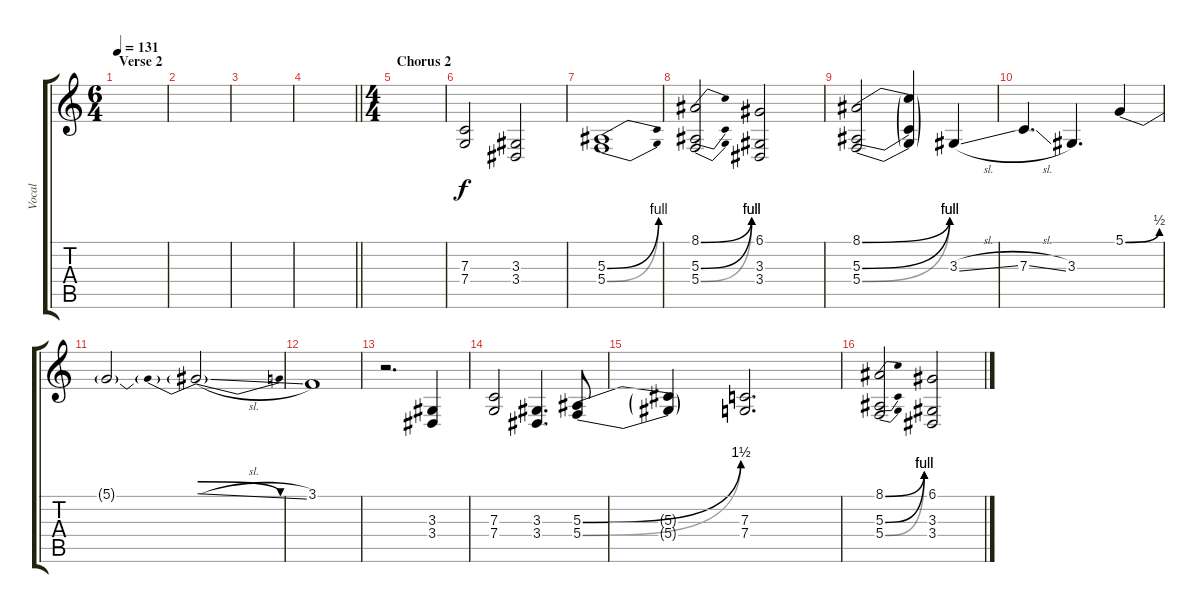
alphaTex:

\track ("Vocal" "Vocal") {instrument lead2sawtooth}
\staff {score tabs}
\tuning (D4 A3 F3 C3 G2 C2) {hide}
\ts (6 4)
\section ("" "Verse 2")
\tempo 131
\clef g2
\ks c
|
|
|
\barLineRight lightlight
|
\ts (4 4)
\section ("" "Chorus 2")
|
(7.3 7.4).2 (3.3 3.4).2 |
(5.3{be (bend 0 0 60 4)} 5.4{be (bend 0 0 60 4)}).1 |
(8.1{be (bend 0 0 60 4)} 5.3{be (bend 0 0 60 4)} 5.4{be (bend 0 0 60 4)}).2 (6.1 3.3 3.4).2 |
(8.1{be (bend 0 0 60 4)} 5.3{be (bend 0 0 60 4)} 5.4{be (bend 0 0 60 4)}).2 (8.1{t} 5.3{t} 5.4{t}).4 3.3{sl}.4 |
7.3{sl}.4{d} 3.3.4{d} 5.1{be (bend 0 0 60 2)}.4 |
5.1{t}.2 5.1{be (prebendrelease 0 2 60 0) sl t}.2 |
3.1.1 |
r.2{d} (3.3 3.4).4 |
(7.3 7.4).2 (3.3 3.4).4{d} (5.3{be (bend 0 0 60 6)} 5.4{be (bend 0 0 60 6)}).8 |
(5.3{t} 5.4{t}).4 (7.3 7.4).2{d} |
(8.1{be (bend 0 0 60 4)} 5.3{be (bend 0 0 60 4)} 5.4{be (bend 0 0 60 4)}).2 (6.1 3.3 3.4).2
